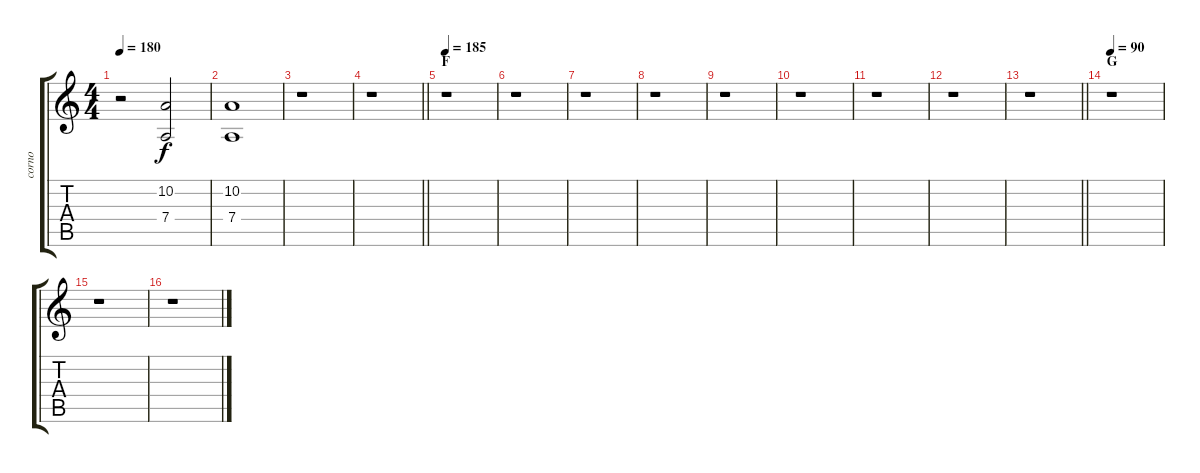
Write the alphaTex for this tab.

\track ("corno" "corno") {instrument vibraphone}
\staff {score tabs}
\tuning (E4 B3 G3 D3 A2 E2) {hide}
\ts (4 4)
\tempo 180
\clef g2
\ks c
r.2{dy f volume 12 balance 13} (10.2 7.4).2{volume 9 balance 13} |
(10.2 7.4).1{volume 7 balance 3} |
r.1 |
\barLineRight lightlight
r.1 |
\section ("" "F")
\tempo 185
r.1 |
r.1 |
r.1 |
r.1 |
r.1 |
r.1 |
r.1 |
r.1 |
\barLineRight lightlight
r.1 |
\section ("" "G")
\tempo 90
r.1 |
r.1 |
r.1
